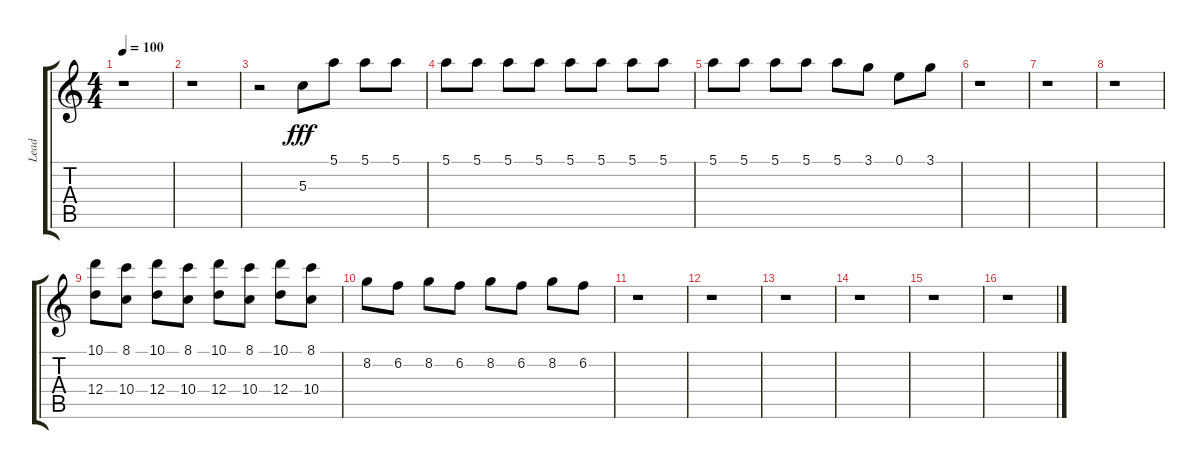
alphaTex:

\track ("Lead" "Lead") {instrument acousticguitarnylon}
\staff {score tabs}
\tuning (E4 B3 G3 D3 A2 E2) {hide}
\ts (4 4)
\tempo 100
\clef g2
\ks c
r.1{dy fff} |
r.1 |
r.2 5.3.8 5.1.8 5.1.8 5.1.8 |
5.1.8 5.1.8 5.1.8 5.1.8 5.1.8 5.1.8 5.1.8 5.1.8 |
5.1.8 5.1.8 5.1.8 5.1.8 5.1.8 3.1.8 0.1.8 3.1.8 |
r.1 |
r.1 |
r.1 |
(10.1 12.4).8 (8.1 10.4).8 (10.1 12.4).8 (8.1 10.4).8 (10.1 12.4).8 (8.1 10.4).8 (10.1 12.4).8 (8.1 10.4).8 |
8.2.8 6.2.8 8.2.8 6.2.8 8.2.8 6.2.8 8.2.8 6.2.8 |
r.1 |
r.1 |
r.1 |
r.1 |
r.1 |
r.1
